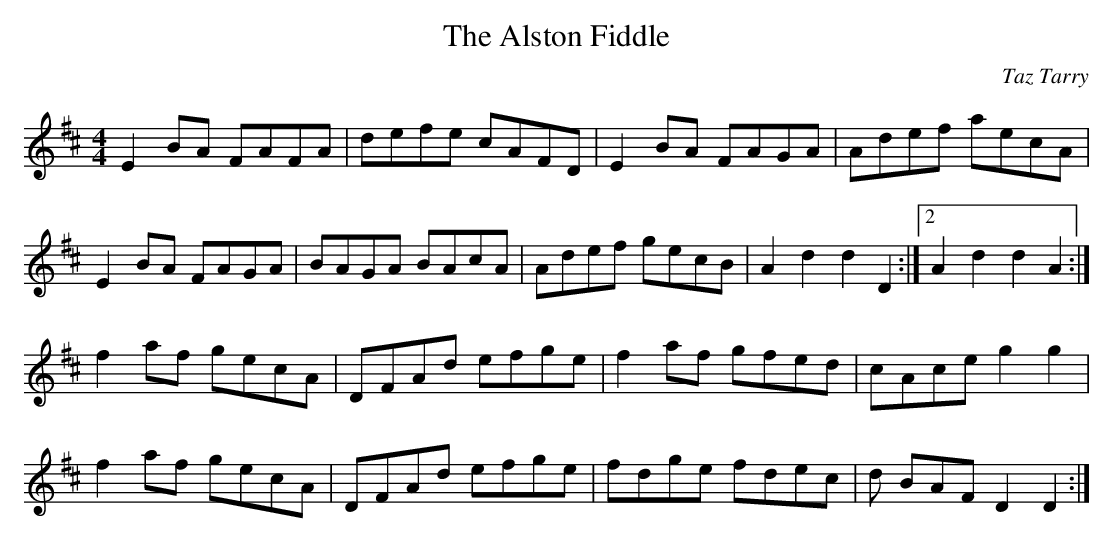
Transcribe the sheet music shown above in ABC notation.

X:1
T:The Alston Fiddle
M:4/4
L:1/8
C:Taz Tarry
K:D
E2BA FAFA|defe cAFD|E2BA FAGA|Adef aecA|!E2 BA FAGA|BAGA BAcA|Adef gecB|
1A2d2d2D2:|2A2d2d2A2:|!
f2af gecA|DFAd efge|f2 af gfed|cAceg2g2|!f2af gecA
|DFAd efge|fdge fdec|d
BAF D2D2:|
